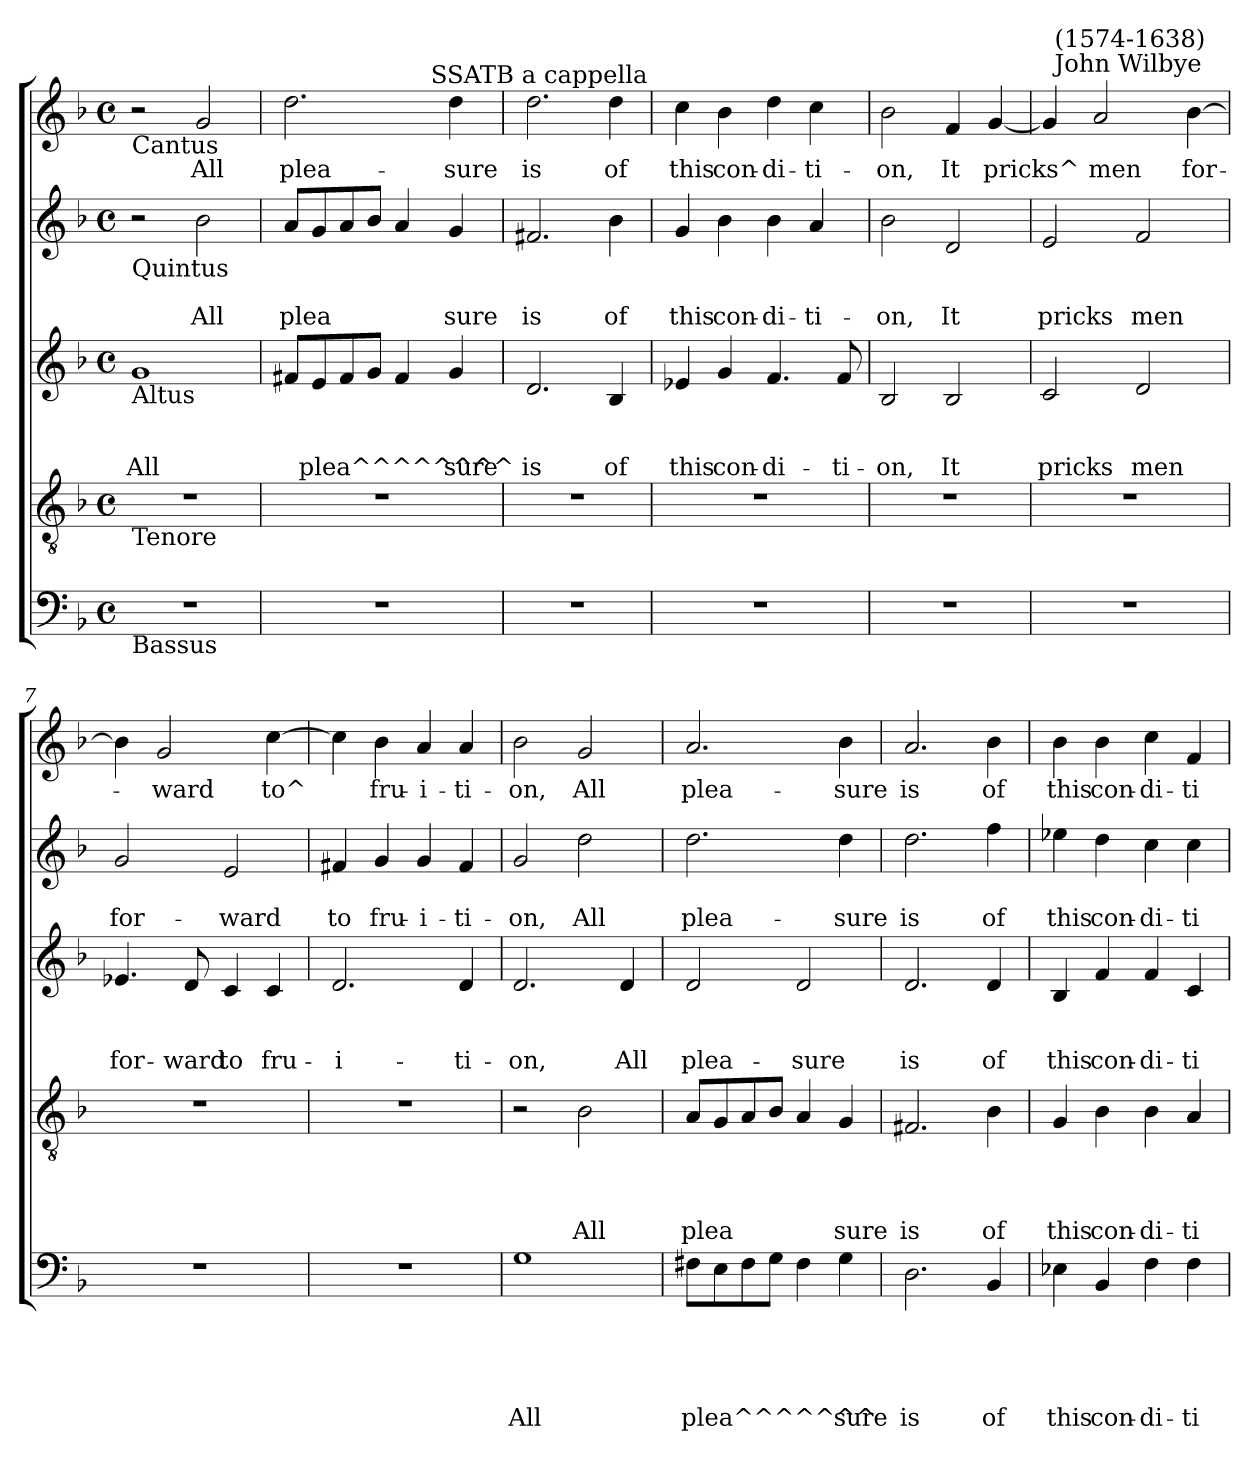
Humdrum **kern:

**kern	**text	**text	**text	**text	**text	**kern	**text	**text	**text	**text	**kern	**text	**text	**text	**kern	**text	**text	**kern	**text
*part5	*part5	*part5	*part5	*part5	*part5	*part4	*part4	*part4	*part4	*part4	*part3	*part3	*part3	*part3	*part2	*part2	*part2	*part1	*part1
*staff5	*staff5	*staff5	*staff5	*staff5	*staff5	*staff4	*staff4	*staff4	*staff4	*staff4	*staff3	*staff3	*staff3	*staff3	*staff2	*staff2	*staff2	*staff1	*staff1
*clefF4	*	*	*	*	*	*clefGv2	*	*	*	*	*clefG2	*	*	*	*clefG2	*	*	*clefG2	*
*k[b-]	*	*	*	*	*	*k[b-]	*	*	*	*	*k[b-]	*	*	*	*k[b-]	*	*	*k[b-]	*
*F:	*	*	*	*	*	*F:	*	*	*	*	*F:	*	*	*	*F:	*	*	*F:	*
*M4/4	*	*	*	*	*	*M4/4	*	*	*	*	*M4/4	*	*	*	*M4/4	*	*	*M4/4	*
*met(c)	*	*	*	*	*	*met(c)	*	*	*	*	*met(c)	*	*	*	*met(c)	*	*	*met(c)	*
=1	=1	=1	=1	=1	=1	=1	=1	=1	=1	=1	=1	=1	=1	=1	=1	=1	=1	=1	=1
!	!	!	!	!	!	!	!	!	!	!	!	!	!	!	!	!	!	!LO:TX:b:t=Cantus	!
!	!	!	!	!	!	!	!	!	!	!	!	!	!	!	!LO:TX:b:t=Quintus	!	!	!	!
!	!	!	!	!	!	!	!	!	!	!	!LO:TX:b:t=Altus	!	!	!	!	!	!	!	!
!	!	!	!	!	!	!LO:TX:b:t=Tenore	!	!	!	!	!	!	!	!	!	!	!	!	!
!LO:TX:b:t=Bassus	!	!	!	!	!	!	!	!	!	!	!	!	!	!	!	!	!	!	!
!	!	!	!	!	!	!	!	!	!	!	!	!	!	!LO:LY:b	!	!	!	!	!
1r	.	.	.	.	.	1r	.	.	.	.	1g	.	.	All	2r	.	.	2r	.
!	!	!	!	!	!	!	!	!	!	!	!	!	!	!	!	!	!LO:LY:b	!	!LO:LY:b
.	.	.	.	.	.	.	.	.	.	.	.	.	.	.	2b-\	.	All	2g/	All
=2	=2	=2	=2	=2	=2	=2	=2	=2	=2	=2	=2	=2	=2	=2	=2	=2	=2	=2	=2
!	!	!	!	!	!	!	!	!	!	!	!	!	!	!	!	!	!	!LO:TX:a:B:t=All Pleasure is of this Condition	!
!	!	!	!	!	!	!	!	!	!	!	!	!	!	!	!	!	!LO:LY:b	!	!LO:LY:b
*	*	*	*	*	*	*	*	*	*	*	*	*	*	*	*	*	*	*^	*
1r	.	.	.	.	.	1r	.	.	.	.	8f#X/L	.	.	.	8a/L	.	plea	2.dd\	2ryy	plea-
!	!	!	!	!	!	!	!	!	!	!	!	!	!	!LO:LY:b	!	!	!	!	!	!
.	.	.	.	.	.	.	.	.	.	.	8e/	.	.	plea^^^^^^^^	8g/	.	.	.	.	.
.	.	.	.	.	.	.	.	.	.	.	8f#/	.	.	.	8a/	.	.	.	.	.
.	.	.	.	.	.	.	.	.	.	.	8g/J	.	.	.	8b-/J	.	.	.	.	.
.	.	.	.	.	.	.	.	.	.	.	4f#/	.	.	.	4a/	.	.	.	8.ryy	.
!	!	!	!	!	!	!	!	!	!	!	!	!	!	!	!	!	!	!	!LO:TX:a:t=SSATB a cappella	!
.	.	.	.	.	.	.	.	.	.	.	.	.	.	.	.	.	.	.	4ryy	.
!	!	!	!	!	!	!	!	!	!	!	!	!	!	!LO:LY:b	!	!	!LO:LY:b	!	!	!LO:LY:b
.	.	.	.	.	.	.	.	.	.	.	4g/	.	.	sure	4g/	.	sure	4dd\	.	-sure
.	.	.	.	.	.	.	.	.	.	.	.	.	.	.	.	.	.	.	16ryy	.
=3	=3	=3	=3	=3	=3	=3	=3	=3	=3	=3	=3	=3	=3	=3	=3	=3	=3	=3	=3	=3
!	!	!	!	!	!	!	!	!	!	!	!	!	!	!LO:LY:b	!	!	!LO:LY:b	!	!	!LO:LY:b
*	*	*	*	*	*	*	*	*	*	*	*	*	*	*	*	*	*	*v	*v	*
1r	.	.	.	.	.	1r	.	.	.	.	2.d/	.	.	is	2.f#X/	.	is	2.dd\	is
!	!	!	!	!	!	!	!	!	!	!	!	!	!	!LO:LY:b	!	!	!LO:LY:b	!	!LO:LY:b
.	.	.	.	.	.	.	.	.	.	.	4B-/	.	.	of	4b-\	.	of	4dd\	of
=4	=4	=4	=4	=4	=4	=4	=4	=4	=4	=4	=4	=4	=4	=4	=4	=4	=4	=4	=4
!	!	!	!	!	!	!	!	!	!	!	!	!	!	!LO:LY:b	!	!	!LO:LY:b	!	!LO:LY:b
1r	.	.	.	.	.	1r	.	.	.	.	4e-X/	.	.	this	4g/	.	this	4cc\	this
!	!	!	!	!	!	!	!	!	!	!	!	!	!	!LO:LY:b	!	!	!LO:LY:b	!	!LO:LY:b
.	.	.	.	.	.	.	.	.	.	.	4g/	.	.	con-	4b-\	.	con-	4b-\	con-
!	!	!	!	!	!	!	!	!	!	!	!	!	!	!LO:LY:b	!	!	!LO:LY:b	!	!LO:LY:b
.	.	.	.	.	.	.	.	.	.	.	4.f/	.	.	-di-	4b-\	.	-di-	4dd\	-di-
!	!	!	!	!	!	!	!	!	!	!	!	!	!	!	!	!	!LO:LY:b	!	!LO:LY:b
.	.	.	.	.	.	.	.	.	.	.	.	.	.	.	4a/	.	-ti-	4cc\	-ti-
!	!	!	!	!	!	!	!	!	!	!	!	!	!	!LO:LY:b	!	!	!	!	!
.	.	.	.	.	.	.	.	.	.	.	8f/	.	.	-ti-	.	.	.	.	.
=5	=5	=5	=5	=5	=5	=5	=5	=5	=5	=5	=5	=5	=5	=5	=5	=5	=5	=5	=5
!	!	!	!	!	!	!	!	!	!	!	!	!	!	!LO:LY:b	!	!	!LO:LY:b	!	!LO:LY:b
1r	.	.	.	.	.	1r	.	.	.	.	2B-/	.	.	-on,	2b-\	.	-on,	2b-\	-on,
!	!	!	!	!	!	!	!	!	!	!	!	!	!	!LO:LY:b	!	!	!LO:LY:b	!	!LO:LY:b
.	.	.	.	.	.	.	.	.	.	.	2B-/	.	.	It	2d/	.	It	4f/	It
!	!	!	!	!	!	!	!	!	!	!	!	!	!	!	!	!	!	!	!LO:LY:b
.	.	.	.	.	.	.	.	.	.	.	.	.	.	.	.	.	.	[<4g/	pricks^
=6	=6	=6	=6	=6	=6	=6	=6	=6	=6	=6	=6	=6	=6	=6	=6	=6	=6	=6	=6
!	!	!	!	!	!	!	!	!	!	!	!	!	!	!LO:LY:b	!	!	!LO:LY:b	!	!
*	*	*	*	*	*	*	*	*	*	*	*	*	*	*	*	*	*	*^	*
1r	.	.	.	.	.	1r	.	.	.	.	2c/	.	.	pricks	2e/	.	pricks	4g/]	32ryy	.
!	!	!	!	!	!	!	!	!	!	!	!	!	!	!	!	!	!	!	!LO:TX:a:t=John Wilbye	!
!	!	!	!	!	!	!	!	!	!	!	!	!	!	!	!	!	!	!	!LO:TX:a:t=(1574-1638)	!
.	.	.	.	.	.	.	.	.	.	.	.	.	.	.	.	.	.	.	2ryy	.
!	!	!	!	!	!	!	!	!	!	!	!	!	!	!	!	!	!	!	!	!LO:LY:b
.	.	.	.	.	.	.	.	.	.	.	.	.	.	.	.	.	.	2a/	.	men
!	!	!	!	!	!	!	!	!	!	!	!	!	!	!LO:LY:b	!	!	!LO:LY:b	!	!	!
.	.	.	.	.	.	.	.	.	.	.	2d/	.	.	men	2f/	.	men	.	.	.
.	.	.	.	.	.	.	.	.	.	.	.	.	.	.	.	.	.	.	4...ryy	.
!	!	!	!	!	!	!	!	!	!	!	!	!	!	!	!	!	!	!	!	!LO:LY:b
.	.	.	.	.	.	.	.	.	.	.	.	.	.	.	.	.	.	[>4b-\	.	for-
!!LO:LB:g=z
=7	=7	=7	=7	=7	=7	=7	=7	=7	=7	=7	=7	=7	=7	=7	=7	=7	=7	=7	=7	=7
!	!	!	!	!	!	!	!	!	!	!	!	!	!	!LO:LY:b	!	!	!LO:LY:b	!	!	!
*	*	*	*	*	*	*	*	*	*	*	*	*	*	*	*	*	*	*v	*v	*
1r	.	.	.	.	.	1r	.	.	.	.	4.e-X/	.	.	for-	2g/	.	for-	4b-\]	.
!	!	!	!	!	!	!	!	!	!	!	!	!	!	!	!	!	!	!	!LO:LY:b
.	.	.	.	.	.	.	.	.	.	.	.	.	.	.	.	.	.	2g/	-ward
!	!	!	!	!	!	!	!	!	!	!	!	!	!	!LO:LY:b	!	!	!	!	!
.	.	.	.	.	.	.	.	.	.	.	8d/	.	.	-ward	.	.	.	.	.
!	!	!	!	!	!	!	!	!	!	!	!	!	!	!LO:LY:b	!	!	!LO:LY:b	!	!
.	.	.	.	.	.	.	.	.	.	.	4c/	.	.	to	2e/	.	-ward	.	.
!	!	!	!	!	!	!	!	!	!	!	!	!	!	!LO:LY:b	!	!	!	!	!LO:LY:b
.	.	.	.	.	.	.	.	.	.	.	4c/	.	.	fru-	.	.	.	[>4cc\	to^
=8	=8	=8	=8	=8	=8	=8	=8	=8	=8	=8	=8	=8	=8	=8	=8	=8	=8	=8	=8
!	!	!	!	!	!	!	!	!	!	!	!	!	!	!LO:LY:b	!	!	!LO:LY:b	!	!
1r	.	.	.	.	.	1r	.	.	.	.	2.d/	.	.	-i-	4f#X/	.	to	4cc\]	.
!	!	!	!	!	!	!	!	!	!	!	!	!	!	!	!	!	!LO:LY:b	!	!LO:LY:b
.	.	.	.	.	.	.	.	.	.	.	.	.	.	.	4g/	.	fru-	4b-\	fru-
!	!	!	!	!	!	!	!	!	!	!	!	!	!	!	!	!	!LO:LY:b	!	!LO:LY:b
.	.	.	.	.	.	.	.	.	.	.	.	.	.	.	4g/	.	-i-	4a/	-i-
!	!	!	!	!	!	!	!	!	!	!	!	!	!	!LO:LY:b	!	!	!LO:LY:b	!	!LO:LY:b
.	.	.	.	.	.	.	.	.	.	.	4d/	.	.	-ti-	4f#/	.	-ti-	4a/	-ti-
=9	=9	=9	=9	=9	=9	=9	=9	=9	=9	=9	=9	=9	=9	=9	=9	=9	=9	=9	=9
!	!	!	!	!	!LO:LY:b	!	!	!	!	!	!	!	!	!LO:LY:b	!	!	!LO:LY:b	!	!LO:LY:b
1G	.	.	.	.	All	2r	.	.	.	.	2.d/	.	.	-on,	2g/	.	-on,	2b-\	-on,
!	!	!	!	!	!	!	!	!	!	!LO:LY:b	!	!	!	!	!	!	!LO:LY:b	!	!LO:LY:b
.	.	.	.	.	.	2B-\	.	.	.	All	.	.	.	.	2dd\	.	All	2g/	All
!	!	!	!	!	!	!	!	!	!	!	!	!	!	!LO:LY:b	!	!	!	!	!
.	.	.	.	.	.	.	.	.	.	.	4d/	.	.	All	.	.	.	.	.
=10	=10	=10	=10	=10	=10	=10	=10	=10	=10	=10	=10	=10	=10	=10	=10	=10	=10	=10	=10
!	!	!	!	!	!LO:LY:b	!	!	!	!	!LO:LY:b	!	!	!	!LO:LY:b	!	!	!LO:LY:b	!	!LO:LY:b
8F#X\L	.	.	.	.	plea^^^^^^^	8A/L	.	.	.	plea	2d/	.	.	plea-	2.dd\	.	plea-	2.a/	plea-
8E\	.	.	.	.	.	8G/	.	.	.	.	.	.	.	.	.	.	.	.	.
8F#\	.	.	.	.	.	8A/	.	.	.	.	.	.	.	.	.	.	.	.	.
8G\J	.	.	.	.	.	8B-/J	.	.	.	.	.	.	.	.	.	.	.	.	.
!	!	!	!	!	!	!	!	!	!	!	!	!	!	!LO:LY:b	!	!	!	!	!
4F#\	.	.	.	.	.	4A/	.	.	.	.	2d/	.	.	-sure	.	.	.	.	.
!	!	!	!	!	!LO:LY:b	!	!	!	!	!LO:LY:b	!	!	!	!	!	!	!LO:LY:b	!	!LO:LY:b
4G\	.	.	.	.	sure	4G/	.	.	.	sure	.	.	.	.	4dd\	.	-sure	4b-\	-sure
=11	=11	=11	=11	=11	=11	=11	=11	=11	=11	=11	=11	=11	=11	=11	=11	=11	=11	=11	=11
!	!	!	!	!	!LO:LY:b	!	!	!	!	!LO:LY:b	!	!	!	!LO:LY:b	!	!	!LO:LY:b	!	!LO:LY:b
2.D\	.	.	.	.	is	2.F#X/	.	.	.	is	2.d/	.	.	is	2.dd\	.	is	2.a/	is
!	!	!	!	!	!LO:LY:b	!	!	!	!	!LO:LY:b	!	!	!	!LO:LY:b	!	!	!LO:LY:b	!	!LO:LY:b
4BB-/	.	.	.	.	of	4B-\	.	.	.	of	4d/	.	.	of	4ff\	.	of	4b-\	of
=12	=12	=12	=12	=12	=12	=12	=12	=12	=12	=12	=12	=12	=12	=12	=12	=12	=12	=12	=12
!	!	!	!	!	!LO:LY:b	!	!	!	!	!LO:LY:b	!	!	!	!LO:LY:b	!	!	!LO:LY:b	!	!LO:LY:b
4E-X\	.	.	.	.	this	4G/	.	.	.	this	4B-/	.	.	this	4ee-X\	.	this	4b-\	this
!	!	!	!	!	!LO:LY:b	!	!	!	!	!LO:LY:b	!	!	!	!LO:LY:b	!	!	!LO:LY:b	!	!LO:LY:b
4BB-/	.	.	.	.	con-	4B-\	.	.	.	con-	4f/	.	.	con-	4dd\	.	con-	4b-\	con-
!	!	!	!	!	!LO:LY:b	!	!	!	!	!LO:LY:b	!	!	!	!LO:LY:b	!	!	!LO:LY:b	!	!LO:LY:b
4F\	.	.	.	.	-di-	4B-\	.	.	.	-di-	4f/	.	.	-di-	4cc\	.	-di-	4cc\	-di-
!	!	!	!	!	!LO:LY:b	!	!	!	!	!LO:LY:b	!	!	!	!LO:LY:b	!	!	!LO:LY:b	!	!LO:LY:b
4F\	.	.	.	.	-ti-	4A/	.	.	.	-ti-	4c/	.	.	-ti-	4cc\	.	-ti-	4f/	-ti-
=	=	=	=	=	=	=	=	=	=	=	=	=	=	=	=	=	=	=	=
*-	*-	*-	*-	*-	*-	*-	*-	*-	*-	*-	*-	*-	*-	*-	*-	*-	*-	*-	*-
